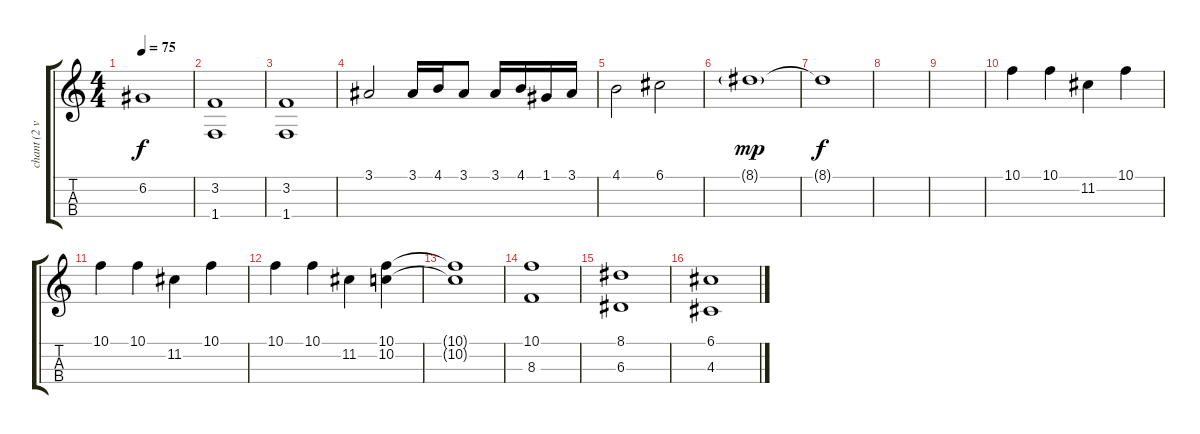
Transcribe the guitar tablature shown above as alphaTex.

\track ("chant (2 voix)" "chant (2 v") {instrument fx6goblins}
\staff {score tabs}
\tuning (G4 D4 A3 E3) {hide}
\ts (4 4)
\tempo 75
\clef g2
\ks c
6.2.1{dy f} |
(3.2 1.4).1 |
(3.2 1.4).1 |
3.1.2 3.1.16 4.1.16 3.1.8 3.1.16 4.1.16 1.1.16 3.1.16 |
4.1.2 6.1.2 |
8.1{g}.1{dy mp} |
8.1{t}.1{dy f} |
|
|
10.1.4 10.1.4 11.2.4 10.1.4 |
10.1.4 10.1.4 11.2.4 10.1.4 |
10.1.4 10.1.4 11.2.4 (10.1 10.2).4 |
(10.1{t} 10.2{t}).1 |
(10.1 8.3).1 |
(8.1 6.3).1 |
(6.1 4.3).1
